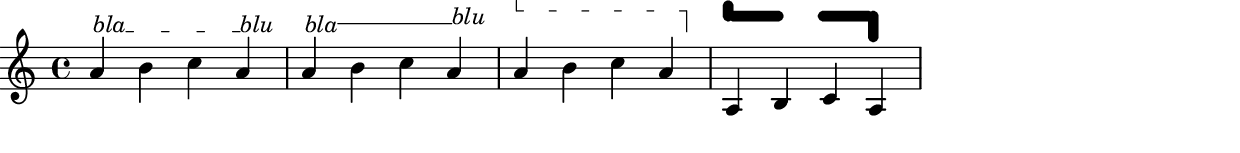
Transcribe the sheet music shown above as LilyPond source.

%% Generated by lilypond-book
%% Options: [exampleindent=10.16\mm,indent=0\mm,line-width=160\mm,paper-height=845.047\pt,paper-width=597.508\pt,papersize='(cons (* 597.508 pt) (* 845.047 pt))]
\include "lilypond-book-preamble.ly"


% ****************************************************************
% Start cut-&-pastable-section
% ****************************************************************

#(ly:set-option 'eps-box-padding 3.000000)



\paper {
  #(set-paper-size '(cons (* 597.508 pt) (* 845.047 pt)))
  indent = 0\mm
  line-width = 160\mm
  % offset the left padding, also add 1mm as lilypond creates cropped
  % images with a little space on the right
  line-width = #(- line-width (* mm  3.000000) (* mm 1))
}

\layout {
  
}




% ****************************************************************
% ly snippet:
% ****************************************************************
\sourcefilename "snippets/creating-text-spanners.ly"
\sourcefileline 0
%% DO NOT EDIT this file manually; it was automatically
%% generated from the LilyPond Snippet Repository
%% (http://lsr.di.unimi.it).
%%
%% Make any changes in the LSR itself, or in
%% `Documentation/snippets/new/`, then run
%% `scripts/auxiliar/makelsr.pl`.
%%
%% This file is in the public domain.

\version "2.24.0"

\header {
%% Translation of GIT committish: a8a85e19654e46d725563e6deba44083ef137a2c
  texidocja = "
@code{\\startTextSpan} と @code{\\stopTextSpan} コマンドは、@c
ペダル記号やオッターバのようにテキスト スパナを容易に作成できます。@c
@code{TextSpanner} オブジェクトのプロパティをオーバライドすることで、@c
出力を変更することができます。
"
  doctitleja = "テキスト スパナを作成する"

%% Translation of GIT committish: 41a008e75e2fe29536406cdf0d71c32a4606f2b8
  texidocfr = "
Les commandes @code{\\startTextSpan} et @code{\\stopTextSpan} permettent
d'ajouter une ligne de prolongation aux indications textuelles, à
l'instar des indications de pédale ou d'octaviation.  Jouer sur les
propriétés de l'objet @code{TextSpanner} permet d'en modifier le rendu.
"

  doctitlefr = "Création d'extensions de texte"

%% Translation of GIT committish: b35da384a3367d8ee49a28f697c0ae8fb88b2e1e
  texidoces = "
Las instrucciones @code{\\startTextSpan} y @code{\\stopTextSpan}
permiten la creación de elementos de extensión textuales tan
fácilmente como indicaciones de pedal u
octavaciones. Sobreescribimos ciertas propiedades del objeto
@code{TextSpanner} para modificar su salida.

"
  doctitlees = "Crear elementos de extensión textuales"

%% Translation of GIT committish: 8ffecf6be17c6ec2ff87cf31873121a8cce29b09
  texidocca = "
Les ordres @code{\\startTextSpan} i @code{\\stopTextSpan}
permeten la creació d'elements d'extensió textuals tan
fàcilment com indicacions de pedal o octavacions.  Sobreescrivim
certes propietats de l'object @code{TextSpanner} per modificar
la seva sortida.

"
  doctitleca = "Crear elements de extensió textuals"

  lsrtags = "expressive-marks, text, tweaks-and-overrides"

  texidoc = "
The @code{\\startTextSpan} and @code{\\stopTextSpan} commands allow the
creation of text spanners as easily as pedal indications or
octavations. Override some properties of the @code{TextSpanner} object
to modify its output.
"

  doctitle = "Creating text spanners"
} % begin verbatim


\paper { ragged-right = ##f }

\relative c'' {
  \override TextSpanner.bound-details.left.text = #"bla"
  \override TextSpanner.bound-details.right.text = #"blu"
  a4 \startTextSpan
  b4 c
  a4 \stopTextSpan

  \override TextSpanner.style = #'line
  \once \override TextSpanner.bound-details.left.stencil-align-dir-y = #CENTER
  a4 \startTextSpan
  b4 c
  a4 \stopTextSpan

  \override TextSpanner.style = #'dashed-line
  \override TextSpanner.bound-details.left.text =
    \markup { \draw-line #'(0 . 1) }
  \override TextSpanner.bound-details.right.text =
    \markup { \draw-line #'(0 . -2) }
  \once \override TextSpanner.bound-details.right.padding = #-2

  a4 \startTextSpan
  b4 c
  a4 \stopTextSpan

  \set Staff.middleCPosition = #-13
  \override TextSpanner.dash-period = #10
  \override TextSpanner.dash-fraction = #0.5
  \override TextSpanner.thickness = #10
  a4 \startTextSpan
  b4 c
  a4 \stopTextSpan
}



% ****************************************************************
% end ly snippet
% ****************************************************************
